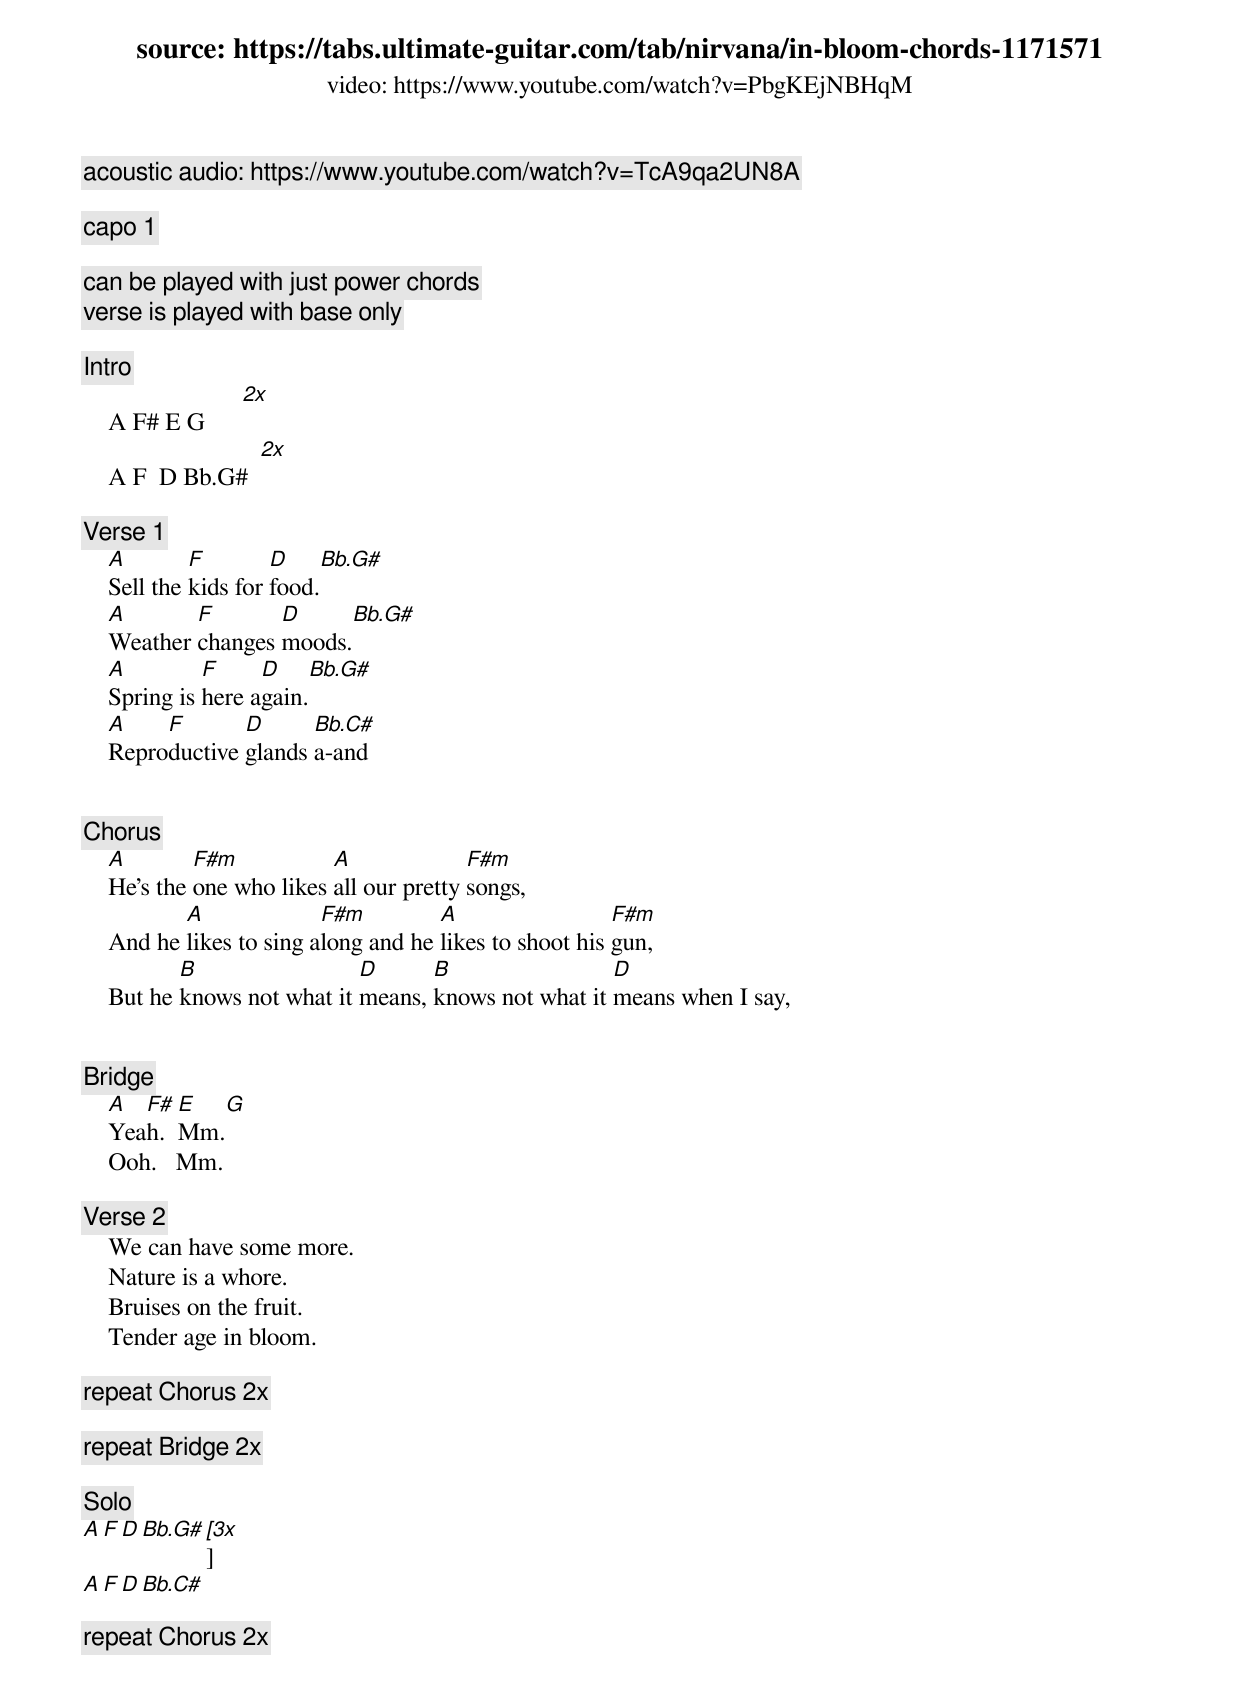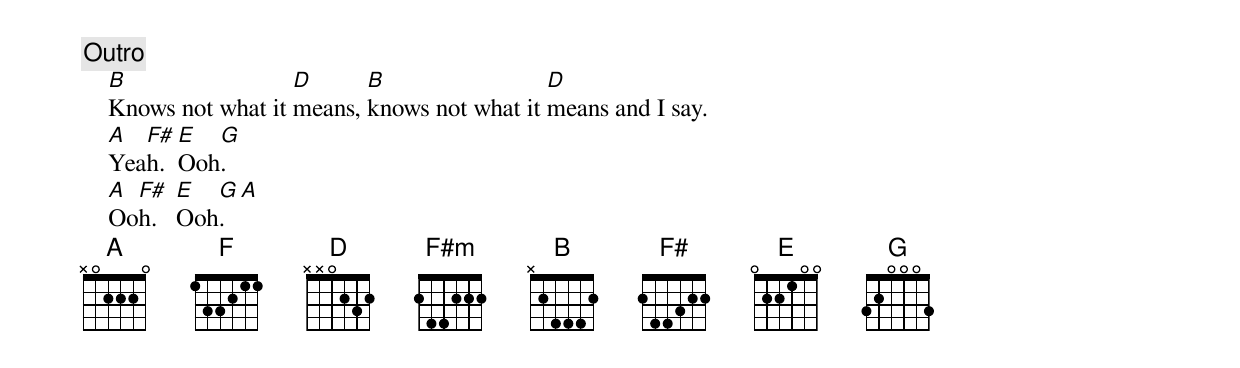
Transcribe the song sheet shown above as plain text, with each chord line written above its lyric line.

source: https://tabs.ultimate-guitar.com/tab/nirvana/in-bloom-chords-1171571
video: https://www.youtube.com/watch?v=PbgKEjNBHqM
acoustic audio: https://www.youtube.com/watch?v=TcA9qa2UN8A

capo 1

can be played with just power chords
verse is played with base only

[Intro]
    A F# E G      [2x]
    A F  D Bb.G#  [2x]

[Verse 1]
    A        F        D      Bb.G#
    Sell the kids for food.
    A       F       D       Bb.G#
    Weather changes moods.
    A         F     D       Bb.G#
    Spring is here again.
    A    F       D      Bb.C#
    Reproductive glands a-and


[Chorus]
    A        F#m           A              F#m
    He's the one who likes all our pretty songs,
           A              F#m         A                  F#m
    And he likes to sing along and he likes to shoot his gun,
           B                 D      B                 D
    But he knows not what it means, knows not what it means when I say,


[Bridge]
    A  F#  E  G
    Yeah.  Mm.
    Ooh.   Mm.

[Verse 2]
    We can have some more.
    Nature is a whore.
    Bruises on the fruit.
    Tender age in bloom.

[repeat Chorus 2x]

[repeat Bridge 2x]

[Solo]
    A F D Bb.G# [3x]
    A F D Bb.C#

[repeat Chorus 2x]

[Outro]
    B                 D      B                 D
    Knows not what it means, knows not what it means and I say.
    A  F#  E  G
    Yeah.  Ooh.
    A F#   E  G      A
    Ooh.   Ooh.
